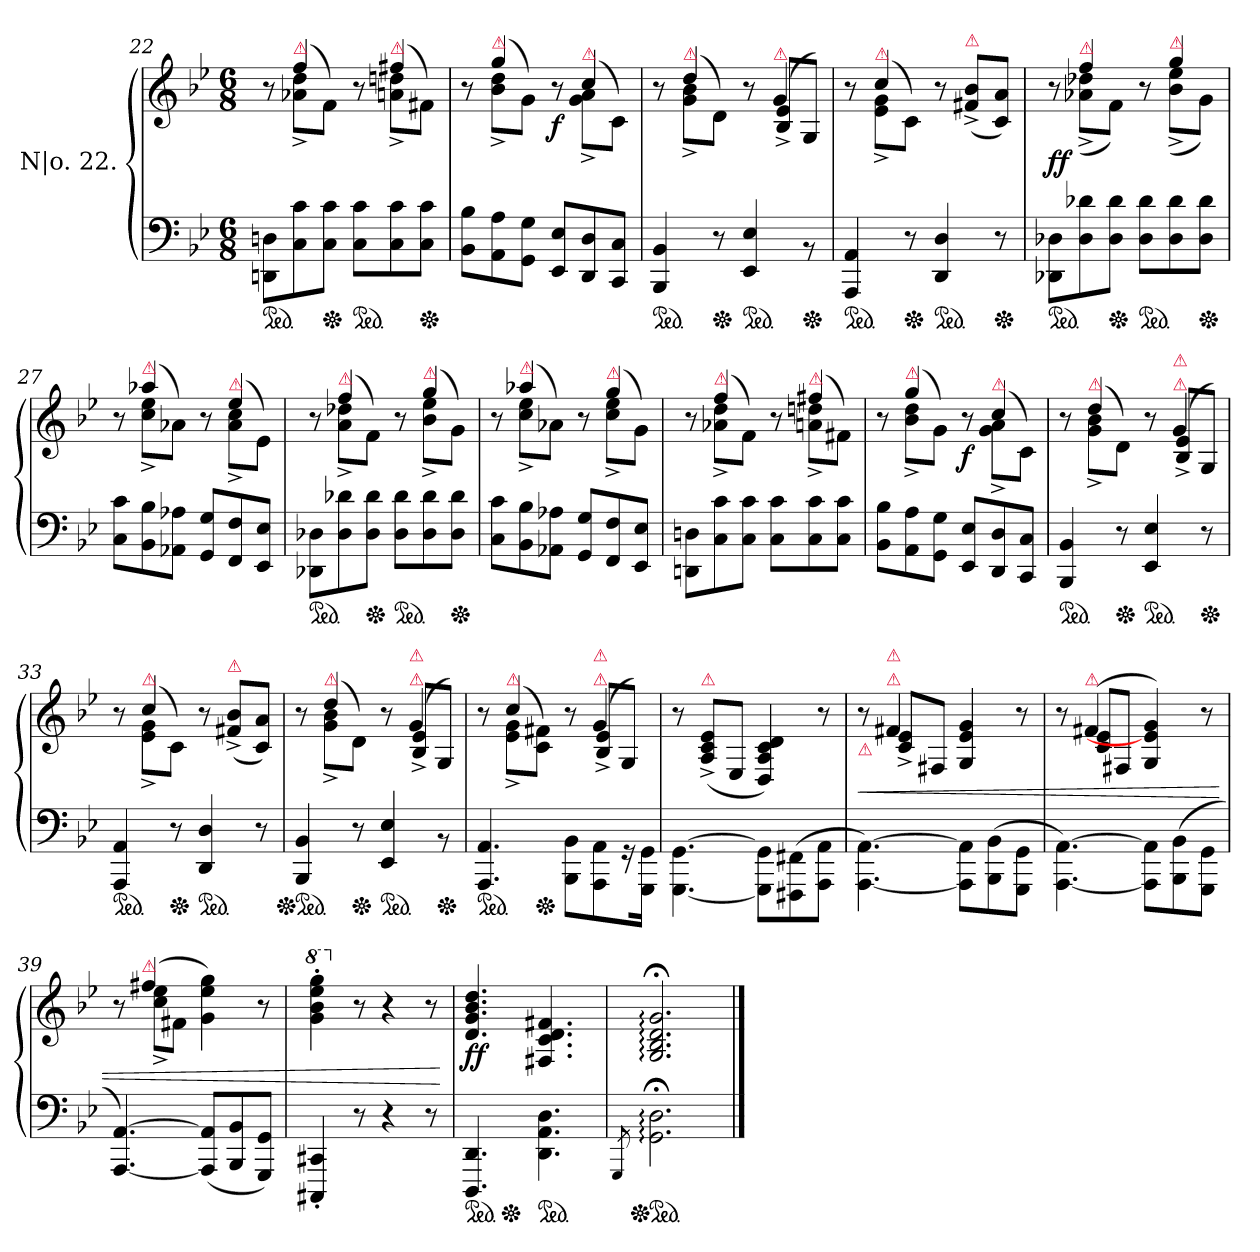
**kern	**kern	**dynam
*part1	*part1	*part1
*staff2	*staff1	*staff1/2
*I"N|o. 22.	*	*
*clefF4	*clefG2	*
*k[b-e-]	*k[b-e-]	*
*g:	*g:	*
*M6/8	*M6/8	*
=22	=22	=22
*	*^	*
*ped	*	*	*
8DDn 8DnL	8r	8ryy	.
!	!LO:TX:a:color=crimson:t=⚠	!	!
8C 8c	(>4ff	8a-X^ 8dd^L	.
*Xped	*	*	*
8C 8cJ	.	8fJ)	.
*ped	*	*	*
8C 8cL	8r	8ryy	.
!	!LO:TX:a:color=crimson:t=⚠	!	!
8C 8c	(>4ff#X	8an^ 8ddn^L	.
*Xped	*	*	*
8C 8cJ	.	8f#XJ)	.
=23	=23	=23	=23
8BB- 8B-L	8r	8ryy	.
!	!LO:TX:a:color=crimson:t=⚠	!	!
8AA 8A	(>4gg	8b-^ 8dd^L	.
8GG 8GJ	.	8gJ)	.
!	!	!	!LO:DY:b
8EE- 8E-L	8r	8ryy	f
!	!LO:TX:a:color=crimson:t=⚠	!	!
8DD 8D	(>4cc	8g^ 8a^L	.
8CC 8CJ	.	8cJ)	.
=24	=24	=24	=24
*ped	*	*	*
4BBB- 4BB-	8r	8ryy	.
!	!LO:TX:a:color=crimson:t=⚠	!	!
.	(>4dd	8g^ 8b-^L	.
*Xped	*	*	*
8r	.	8dJ)	.
*ped	*	*	*
4EE-/ 4E-/	8r	8ryy	.
!	!LO:TX:a:color=crimson:t=⚠	!	!
.	(>4g	8B-^\ 8e-^\L	.
*Xped	*	*	*
8rBB	.	8G/J)	.
=25	=25	=25	=25
*ped	*	*	*
4AAA 4AA	8r	8ryy	.
!	!LO:TX:a:color=crimson:t=⚠	!	!
.	(>4cc	8e-^ 8g^L	.
*Xped	*	*	*
8r	.	8cJ)	.
*ped	*	*	*
4DD 4D	8r	4.ryy	.
!	!LO:TX:a:color=crimson:t=⚠	!	!
.	(<8f#X^< 8b-^<L	.	.
*Xped	*	*	*
8r	8c 8aJ)	.	.
=26	=26	=26	=26
!	!	!	!LO:DY:b
*ped	*	*	*
8DD-X 8D-XL	8r	8ryy	ff
!	!LO:TX:a:color=crimson:t=⚠	!	!
8D- 8d-X	4ff	(>8a-X^ 8dd-X^L	.
*Xped	*	*	*
8D- 8d-J	.	8fJ)	.
*ped	*	*	*
8D- 8d-L	8r	8ryy	.
!	!LO:TX:a:color=crimson:t=⚠	!	!
8D- 8d-	4gg	(>8b-^ 8ee-^L	.
*Xped	*	*	*
8D- 8d-J	.	8gJ)	.
=27	=27	=27	=27
8C 8cL	8r	8ryy	.
!	!LO:TX:a:color=crimson:t=⚠	!	!
8BB- 8B-	(>4aa-X	8cc^ 8ee-^L	.
8AA-X 8A-XJ	.	8a-XJ)	.
8GG 8GL	8r	8ryy	.
!	!LO:TX:a:color=crimson:t=⚠	!	!
8FF 8F	(>4ee-	8a-^ 8cc^L	.
8EE- 8E-J	.	8e-J)	.
=28	=28	=28	=28
*ped	*	*	*
8DD-X 8D-XL	8r	8ryy	.
!	!LO:TX:a:color=crimson:t=⚠	!	!
8D- 8d-X	(>4ff	8a^ 8dd-X^L	.
*Xped	*	*	*
8D- 8d-J	.	8fJ)	.
*ped	*	*	*
8D- 8d-L	8r	8ryy	.
!	!LO:TX:a:color=crimson:t=⚠	!	!
8D- 8d-	(>4gg	8b-^ 8ee-^L	.
*Xped	*	*	*
8D- 8d-J	.	8gJ)	.
=29	=29	=29	=29
8C 8cL	8r	8ryy	.
!	!LO:TX:a:color=crimson:t=⚠	!	!
8BB- 8B-	(>4aa-X	8cc^ 8ee-^L	.
8AA-X 8A-XJ	.	8a-XJ)	.
8GG 8GL	8r	8ryy	.
!	!LO:TX:a:color=crimson:t=⚠	!	!
8FF 8F	(>4gg	8cc^ 8ee-^L	.
8EE- 8E-J	.	8gJ)	.
=30	=30	=30	=30
8DDn 8DnL	8r	8ryy	.
!	!LO:TX:a:color=crimson:t=⚠	!	!
8C 8c	(>4ff	8a-X^ 8dd^L	.
8C 8cJ	.	8fJ)	.
8C 8cL	8r	8ryy	.
!	!LO:TX:a:color=crimson:t=⚠	!	!
8C 8c	(>4ff#X	8an^ 8ddn^L	.
8C 8cJ	.	8f#XJ)	.
=31	=31	=31	=31
8BB- 8B-L	8r	8ryy	.
!	!LO:TX:a:color=crimson:t=⚠	!	!
8AA 8A	(>4gg	8b-^ 8dd^L	.
8GG 8GJ	.	8gJ)	.
!	!	!	!LO:DY:b
8EE- 8E-L	8r	8ryy	f
!	!LO:TX:a:color=crimson:t=⚠	!	!
8DD 8D	(>4cc	8g^ 8a^L	.
8CC 8CJ	.	8cJ)	.
=32	=32	=32	=32
*ped	*	*	*
4BBB-/ 4BB-/	8r	8ryy	.
!	!LO:TX:a:color=crimson:t=⚠	!	!
.	(>4dd	8g^ 8b-^L	.
*Xped	*	*	*
8r	.	8dJ)	.
*ped	*	*	*
4EE-/ 4E-/	8r	8ryy	.
!	!LO:TX:a:color=crimson:t=⚠	!	!
!	!LO:TX:a:color=crimson:t=⚠	!	!
.	(>4g	8B-^\ 8e-^\L	.
*Xped	*	*	*
8r	.	8G/J)	.
=33	=33	=33	=33
*ped	*	*	*
4AAA 4AA	8r	8ryy	.
!	!LO:TX:a:color=crimson:t=⚠	!	!
.	(>4cc	8e-^ 8g^L	.
*Xped	*	*	*
8r	.	8cJ)	.
*ped	*	*	*
4DD 4D	8r	4.ryy	.
!	!LO:TX:a:color=crimson:t=⚠	!	!
.	(<8f#X^< 8b-^<L	.	.
8r	8c 8aJ)	.	.
=34	=34	=34	=34
*Xped	*	*	*
*ped	*	*	*
4BBB- 4BB-	8r	8ryy	.
!	!LO:TX:a:color=crimson:t=⚠	!	!
.	(>4dd	8g^ 8b-^L	.
*Xped	*	*	*
8r	.	8dJ)	.
*ped	*	*	*
4EE-/ 4E-/	8r	8ryy	.
!	!LO:TX:a:color=crimson:t=⚠	!	!
!	!LO:TX:a:color=crimson:t=⚠	!	!
.	(>4g	8B-^\ 8e-^\L	.
*Xped	*	*	*
8rBB	.	8G/J)	.
=35	=35	=35	=35
*ped	*	*	*
4.AAA/ 4.AA/	8r	8ryy	.
!	!LO:TX:a:color=crimson:t=⚠	!	!
.	(>4cc	8e-^ 8g^L	.
*Xped	*	*	*
.	.	8c 8f#XJ)	.
8BBB-\ 8BB-\L	8r	8ryy	.
!	!LO:TX:a:color=crimson:t=⚠	!	!
!	!LO:TX:a:color=crimson:t=⚠	!	!
8AAA 8AA	(>4g	8B-^\ 8e-^\L	.
16rGG	.	8G/J)	.
16GGG 16GGJk	.	.	.
*	*v	*v	*
=36	=36	=36
[4.GGG\ [4.GG\	8r	.
!	!LO:TX:a:color=crimson:t=⚠	!
.	(>8A^< 8c^< 8e-^<L	.
.	8E-/J	.
8GGG]\ 8GG]\L	4D/ 4A/ 4c/ 4d/)	.
(>8FFF#X\ 8FF#X\	.	.
8AAA 8AAJ	8r	.
=37	=37	=37
*	*^	*
!	!LO:TX:b:color=crimson:t=⚠	!	!
!	!	!	!LO:HP:b
[4.AAA\ [4.AA\)	8r	8ryy	<
!	!LO:TX:a:color=crimson:t=⚠	!	!
!	!LO:TX:a:color=crimson:t=⚠	!	!
.	4f#X	8c^<\ 8e-^<\L	.
.	.	8F#X/J	.
8AAA]\ 8AA]\L	4G/ 4e-/ 4g/	4.ryy	.
(>8BBB-\ 8BB-\	.	.	.
8GGG 8GGJ	8r	.	.
=38	=38	=38	=38
[4.AAA\ [4.AA\)	8r	8ryy	.
!	!LO:TX:a:color=crimson:t=⚠	!	!
.	(>4f#X	8c\ 8e-\L	.
.	.	8F#X/J	.
8AAA]\ 8AA]\L	4G/ 4e-]/ 4g/)	4.ryy	.
(>8BBB-\ 8BB-\	.	.	.
8GGG 8GGJ	8r	.	.
=39	=39	=39	=39
[4.AAA [4.AA)	8r	8ryy	.
!	!LO:TX:a:color=crimson:t=⚠	!	!
.	(>4ff#X	8cc^< 8ee-^<L	.
.	.	8f#XJ	.
(<8AAA] 8AA]L	4g\ 4ee-\ 4gg\)	4.ryy	.
8BBB- 8BB-	.	.	.
8GGG 8GGJ)	8r	.	.
*	*v	*v	*
=40	=40	=40
*	*8va	*
4CCC#X'< 4CC#X'<	4gg' 4bb-' 4eee-' 4ggg'	.
*	*X8va	*
8r	8r	.
4r	4r	.
8r	8r	.
.	.	[
=41	=41	=41
!	!	!LO:DY:b
*ped	*	*
*	*^	*
4.DDD 4.DD	4.d 4.g 4.b- 4.dd	8.ryy	ff
*Xped	*	*	*
.	.	2ryy	.
*ped	*	*	*
4.DD\ 4.AA\ 4.D\	4.F#X 4.c 4.d 4.f#X	.	.
.	.	16ryy	.
*	*v	*v	*
=42	=42	=42
8qGGG/	.	.
!LO:TX:b:B:t=Fine.	!	!
*Xped	*	*
*ped	*	*
2.GG;:\ 2.D;:\	2.G;<:/ 2.B-;<:/ 2.d;<:/ 2.g;<:/	.
==	==	==
*-	*-	*-
